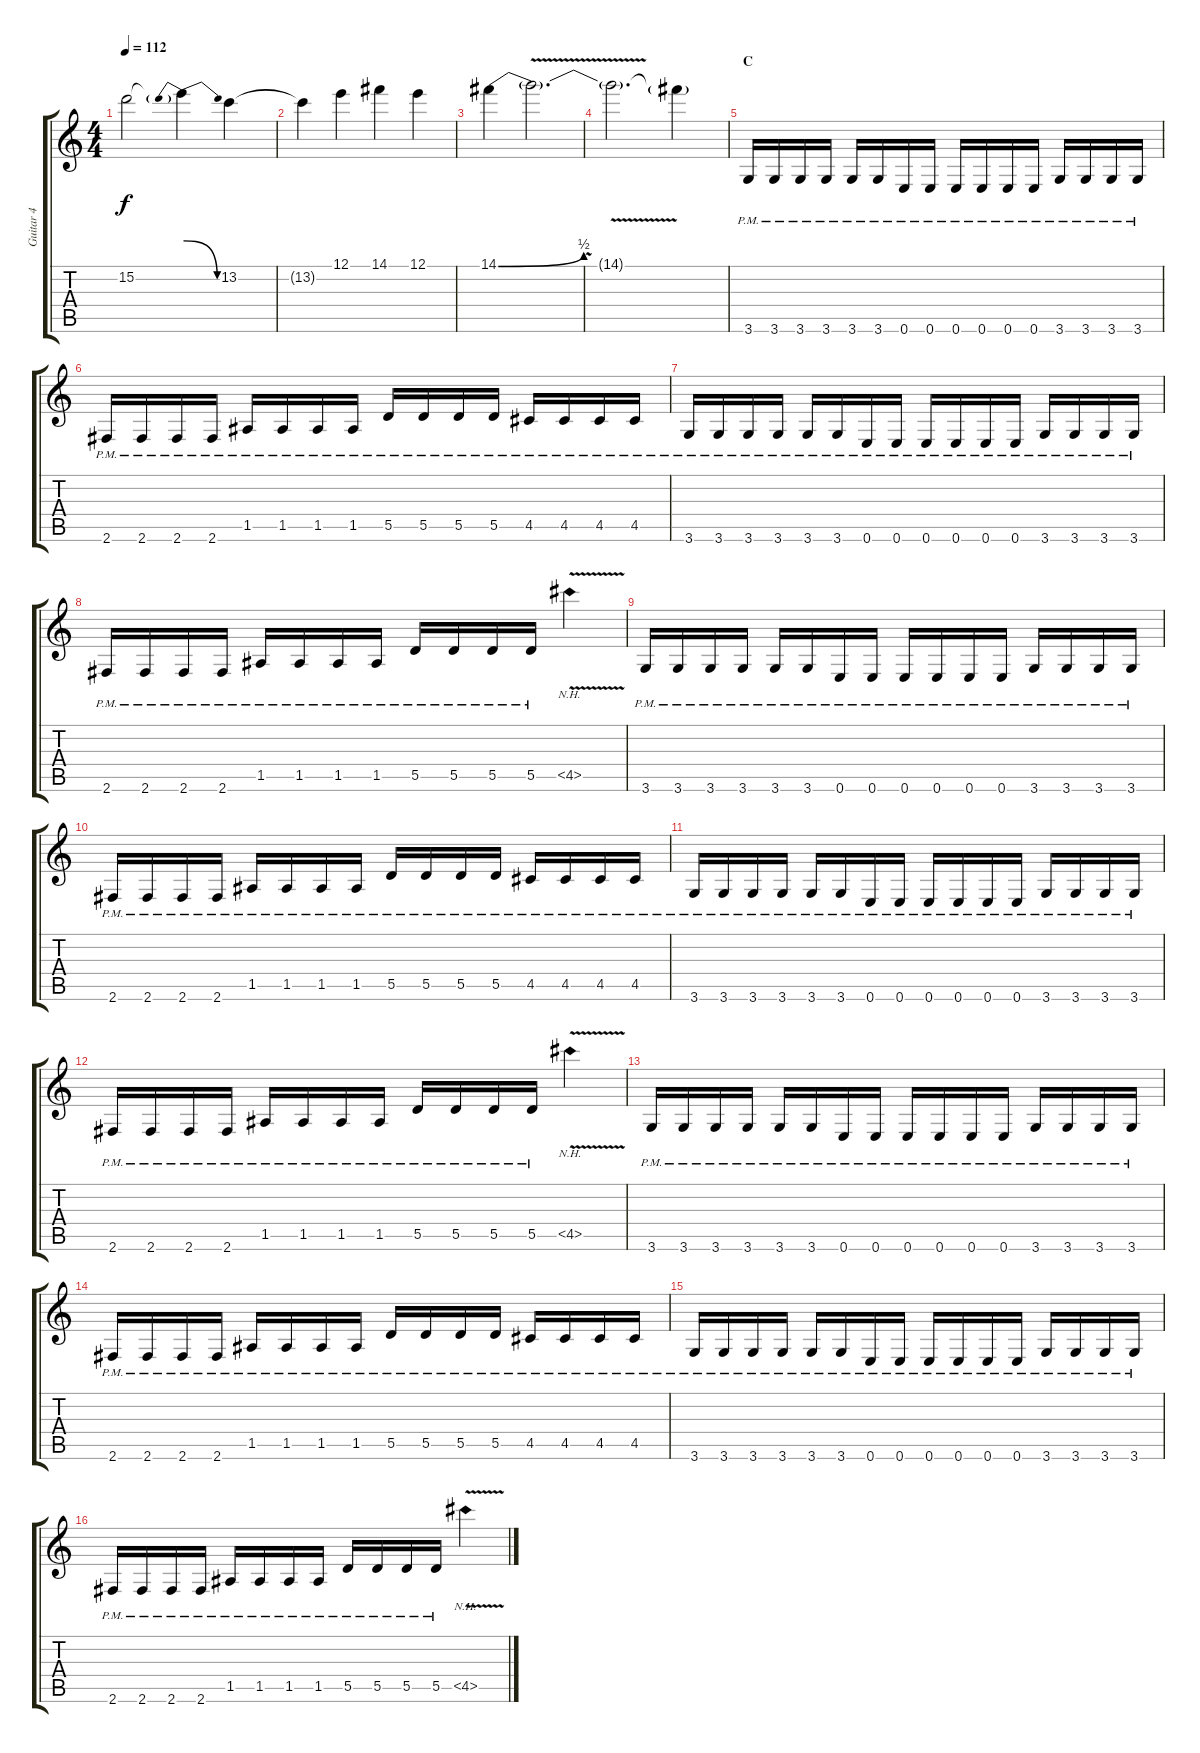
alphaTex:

\track ("Guitar 4" "Guitar 4") {instrument distortionguitar}
\staff {score tabs}
\tuning (E4 B3 G3 D3 A2 E2) {hide}
\ts (4 4)
\tempo 112
\clef g2
\ks c
15.2{t}.2{dy f} 15.2{be (prebendrelease 0 4 60 0) t}.4 13.2.4 |
13.2{t}.4 12.1.4 14.1.4 12.1.4 |
14.1{be (bend 0 0 60 2)}.4 14.1{v t}.2{d} |
14.1{t}.2{d} 14.1{t}.4 |
\section ("" "C")
3.6{pm}.16 3.6{pm}.16 3.6{pm}.16 3.6{pm}.16 3.6{pm}.16 3.6{pm}.16 0.6{pm}.16 0.6{pm}.16 0.6{pm}.16 0.6{pm}.16 0.6{pm}.16 0.6{pm}.16 3.6{pm}.16 3.6{pm}.16 3.6{pm}.16 3.6{pm}.16 |
2.6{pm}.16 2.6{pm}.16 2.6{pm}.16 2.6{pm}.16 1.5{pm}.16 1.5{pm}.16 1.5{pm}.16 1.5{pm}.16 5.5{pm}.16 5.5{pm}.16 5.5{pm}.16 5.5{pm}.16 4.5{pm}.16 4.5{pm}.16 4.5{pm}.16 4.5{pm}.16 |
3.6{pm}.16 3.6{pm}.16 3.6{pm}.16 3.6{pm}.16 3.6{pm}.16 3.6{pm}.16 0.6{pm}.16 0.6{pm}.16 0.6{pm}.16 0.6{pm}.16 0.6{pm}.16 0.6{pm}.16 3.6{pm}.16 3.6{pm}.16 3.6{pm}.16 3.6{pm}.16 |
2.6{pm}.16 2.6{pm}.16 2.6{pm}.16 2.6{pm}.16 1.5{pm}.16 1.5{pm}.16 1.5{pm}.16 1.5{pm}.16 5.5{pm}.16 5.5{pm}.16 5.5{pm}.16 5.5{pm}.16 4.5{nh v}.4 |
3.6{pm}.16 3.6{pm}.16 3.6{pm}.16 3.6{pm}.16 3.6{pm}.16 3.6{pm}.16 0.6{pm}.16 0.6{pm}.16 0.6{pm}.16 0.6{pm}.16 0.6{pm}.16 0.6{pm}.16 3.6{pm}.16 3.6{pm}.16 3.6{pm}.16 3.6{pm}.16 |
2.6{pm}.16 2.6{pm}.16 2.6{pm}.16 2.6{pm}.16 1.5{pm}.16 1.5{pm}.16 1.5{pm}.16 1.5{pm}.16 5.5{pm}.16 5.5{pm}.16 5.5{pm}.16 5.5{pm}.16 4.5{pm}.16 4.5{pm}.16 4.5{pm}.16 4.5{pm}.16 |
3.6{pm}.16 3.6{pm}.16 3.6{pm}.16 3.6{pm}.16 3.6{pm}.16 3.6{pm}.16 0.6{pm}.16 0.6{pm}.16 0.6{pm}.16 0.6{pm}.16 0.6{pm}.16 0.6{pm}.16 3.6{pm}.16 3.6{pm}.16 3.6{pm}.16 3.6{pm}.16 |
2.6{pm}.16 2.6{pm}.16 2.6{pm}.16 2.6{pm}.16 1.5{pm}.16 1.5{pm}.16 1.5{pm}.16 1.5{pm}.16 5.5{pm}.16 5.5{pm}.16 5.5{pm}.16 5.5{pm}.16 4.5{nh v}.4 |
3.6{pm}.16 3.6{pm}.16 3.6{pm}.16 3.6{pm}.16 3.6{pm}.16 3.6{pm}.16 0.6{pm}.16 0.6{pm}.16 0.6{pm}.16 0.6{pm}.16 0.6{pm}.16 0.6{pm}.16 3.6{pm}.16 3.6{pm}.16 3.6{pm}.16 3.6{pm}.16 |
2.6{pm}.16 2.6{pm}.16 2.6{pm}.16 2.6{pm}.16 1.5{pm}.16 1.5{pm}.16 1.5{pm}.16 1.5{pm}.16 5.5{pm}.16 5.5{pm}.16 5.5{pm}.16 5.5{pm}.16 4.5{pm}.16 4.5{pm}.16 4.5{pm}.16 4.5{pm}.16 |
3.6{pm}.16 3.6{pm}.16 3.6{pm}.16 3.6{pm}.16 3.6{pm}.16 3.6{pm}.16 0.6{pm}.16 0.6{pm}.16 0.6{pm}.16 0.6{pm}.16 0.6{pm}.16 0.6{pm}.16 3.6{pm}.16 3.6{pm}.16 3.6{pm}.16 3.6{pm}.16 |
2.6{pm}.16 2.6{pm}.16 2.6{pm}.16 2.6{pm}.16 1.5{pm}.16 1.5{pm}.16 1.5{pm}.16 1.5{pm}.16 5.5{pm}.16 5.5{pm}.16 5.5{pm}.16 5.5{pm}.16 4.5{nh v}.4
